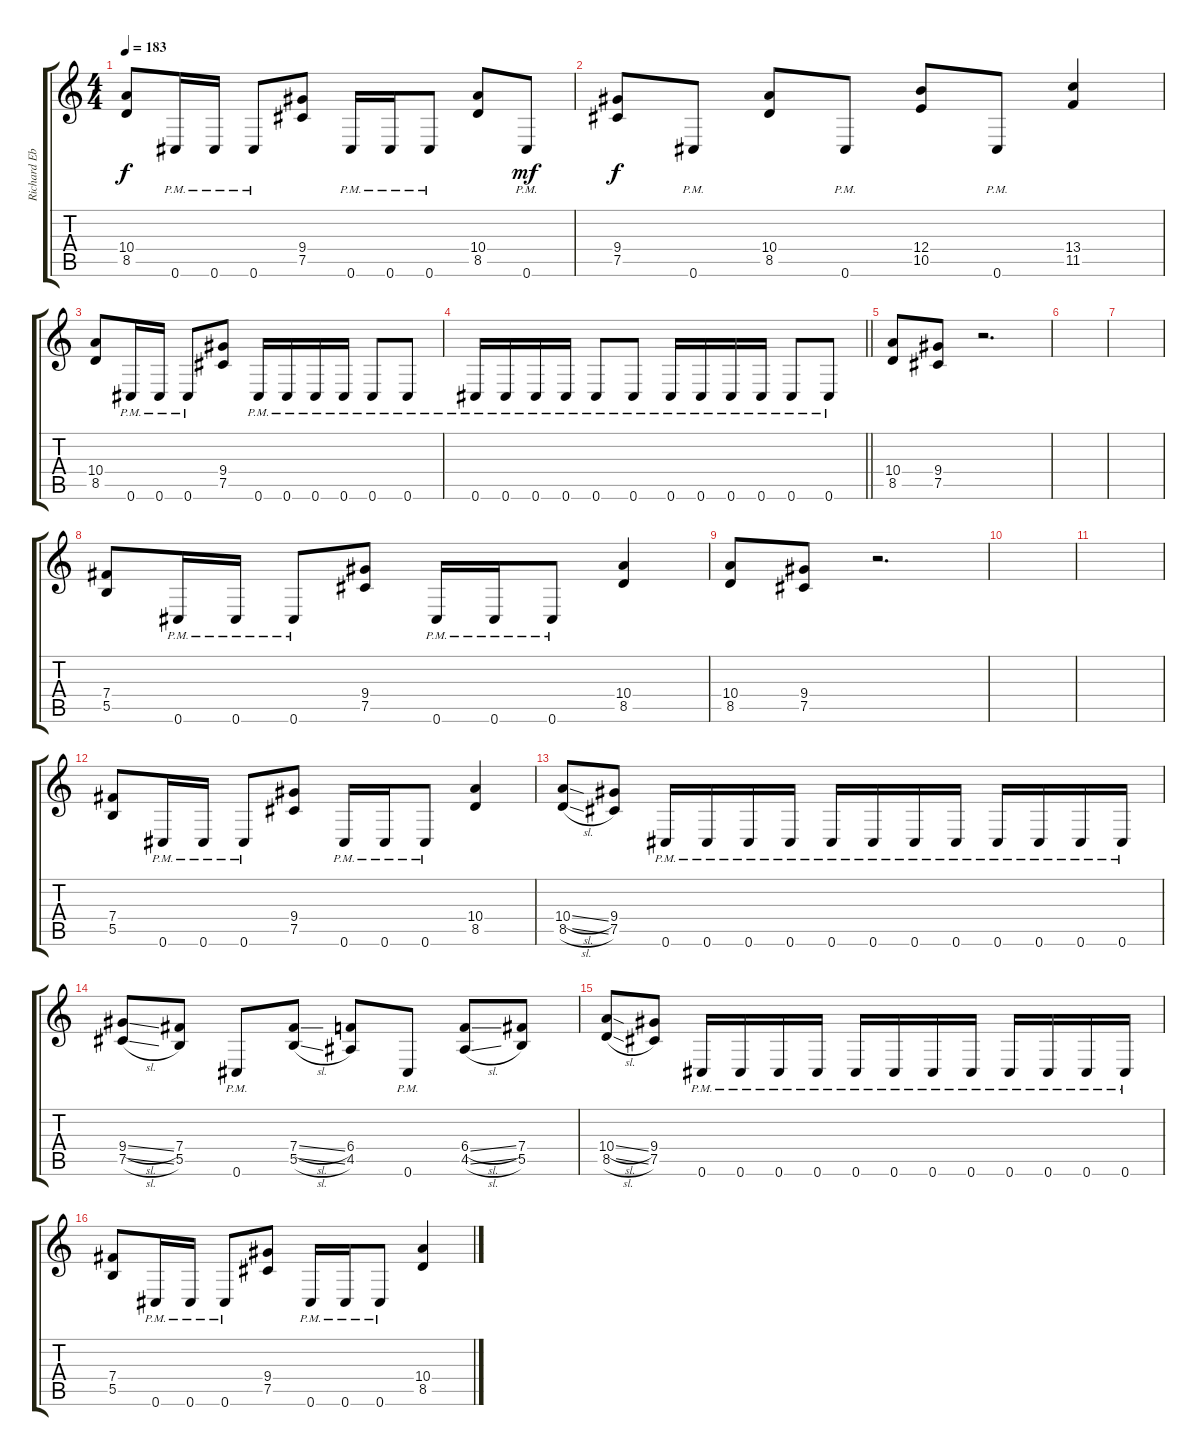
\track ("Richard Ebisch (Rhythm)" "Richard Eb") {instrument distortionguitar}
\staff {score tabs}
\tuning (Db4 Ab3 E3 B2 Gb2 Db2) {hide}
\ts (4 4)
\tempo 183
\clef g2
\ks c
(10.4 8.5).8{dy f} 0.6{pm}.16 0.6{pm}.16 0.6{pm}.8 (9.4 7.5).8 0.6{pm}.16 0.6{pm}.16 0.6{pm}.8 (10.4 8.5).8 0.6{pm}.8{dy mf} |
(9.4 7.5).8{dy f} 0.6{pm}.8 (10.4 8.5).8 0.6{pm}.8 (12.4 10.5).8 0.6{pm}.8 (13.4 11.5).4 |
(10.4 8.5).8 0.6{pm}.16 0.6{pm}.16 0.6{pm}.8 (9.4 7.5).8 0.6{pm}.16 0.6{pm}.16 0.6{pm}.16 0.6{pm}.16 0.6{pm}.8 0.6{pm}.8 |
\barLineRight lightlight
0.6{pm}.16 0.6{pm}.16 0.6{pm}.16 0.6{pm}.16 0.6{pm}.8 0.6{pm}.8 0.6{pm}.16 0.6{pm}.16 0.6{pm}.16 0.6{pm}.16 0.6{pm}.8 0.6{pm}.8 |
(10.4 8.5).8 (9.4 7.5).8 r.2{d} |
|
|
(7.4 5.5).8 0.6{pm}.16 0.6{pm}.16 0.6{pm}.8 (9.4 7.5).8 0.6{pm}.16 0.6{pm}.16 0.6{pm}.8 (10.4 8.5).4 |
(10.4 8.5).8 (9.4 7.5).8 r.2{d} |
|
|
(7.4 5.5).8 0.6{pm}.16 0.6{pm}.16 0.6{pm}.8 (9.4 7.5).8 0.6{pm}.16 0.6{pm}.16 0.6{pm}.8 (10.4 8.5).4 |
(10.4{sl} 8.5{sl}).8 (9.4 7.5).8 0.6{pm}.16 0.6{pm}.16 0.6{pm}.16 0.6{pm}.16 0.6{pm}.16 0.6{pm}.16 0.6{pm}.16 0.6{pm}.16 0.6{pm}.16 0.6{pm}.16 0.6{pm}.16 0.6{pm}.16 |
(9.4{sl} 7.5{sl}).8 (7.4 5.5).8 0.6{pm}.8 (7.4{sl} 5.5{sl}).8 (6.4 4.5).8 0.6{pm}.8 (6.4{sl} 4.5{sl}).8 (7.4 5.5).8 |
(10.4{sl} 8.5{sl}).8 (9.4 7.5).8 0.6{pm}.16 0.6{pm}.16 0.6{pm}.16 0.6{pm}.16 0.6{pm}.16 0.6{pm}.16 0.6{pm}.16 0.6{pm}.16 0.6{pm}.16 0.6{pm}.16 0.6{pm}.16 0.6{pm}.16 |
(7.4 5.5).8 0.6{pm}.16 0.6{pm}.16 0.6{pm}.8 (9.4 7.5).8 0.6{pm}.16 0.6{pm}.16 0.6{pm}.8 (10.4 8.5).4
